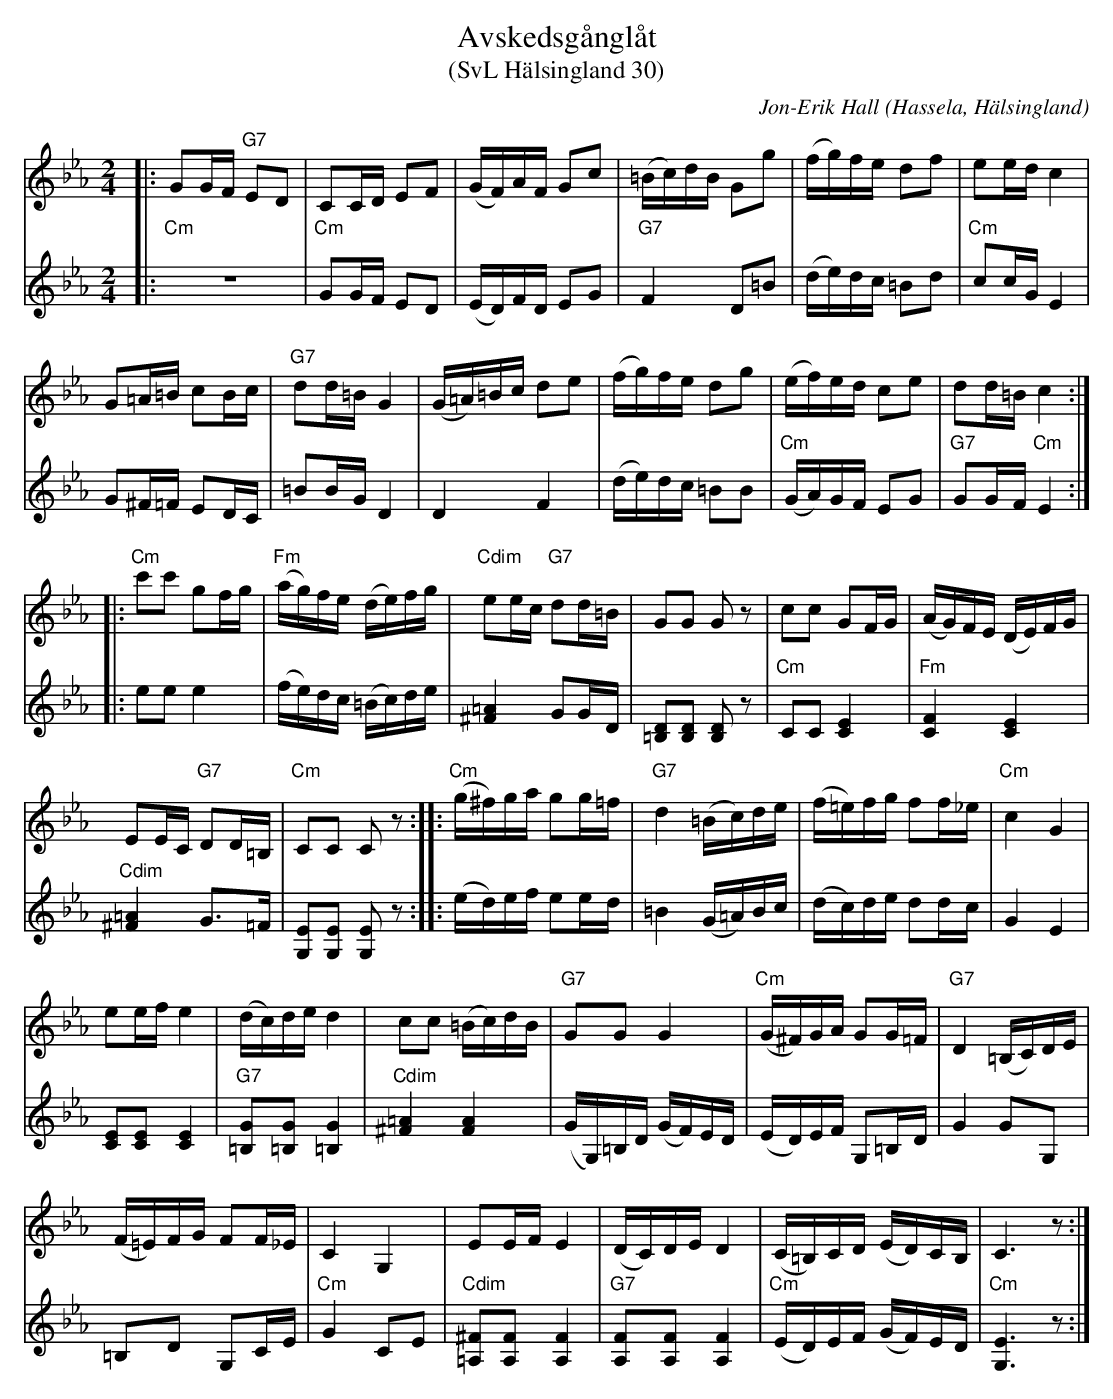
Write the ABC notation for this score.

X:1
T:Avskedsgånglåt
T:(SvL Hälsingland 30)
C:Jon-Erik Hall
O:Hassela, Hälsingland
L:1/16
M:2/4
K:Cm
V:1
|: G2GF"G7" E2D2 | C2CD E2F2 | (GF)AF G2c2 | (=Bc)dB G2g2 | (fg)fe d2f2 | e2ed c4 |
G2=A=B c2Bc |"G7" d2d=B G4 | (G=A)=Bc d2e2 | (fg)fe d2g2 | (ef)ed c2e2 | d2d=B c4 ::
"Cm" c'2c'2 g2fg |"Fm" (ag)fe (de)fg |"Cdim" e2ec"G7" d2d=B | G2G2 G2 z2 | c2c2 G2FG | (AG)FE (DE)FG |
E2EC"G7" D2D=B, |"Cm" C2C2 C2 z2 ::"Cm" (g^f)ga g2g=f |"G7" d4 (=Bc)de | (f=e)fg f2f_e |"Cm" c4 G4 |
e2ef e4 | (dc)de d4 | c2c2 (=Bc)dB |"G7" G2G2 G4 | "Cm" (G^F)GA G2G=F |"G7" D4 (=B,C)DE |
 (F=E)FG F2F_E | C4 G,4 | E2EF E4 | (DC)DE D4 | (C=B,)CD (ED)CB, | C6 z2 :|
V:2
|: "Cm" z8 |"Cm" G2GF E2D2 | (ED)FD E2G2 |"G7" F4 D2=B2 | (de)dc =B2d2 |"Cm" c2cG E4 |
G2^F=F E2DC | =B2BG D4 | D4 F4 | (de)dc =B2B2 |"Cm" (GA)GF E2G2 |"G7" G2GF"Cm" E4 ::
e2e2 e4 | (fe)dc (=Bc)de | [^F=A]4 G2GD | [=B,D]2[B,D]2 [B,D]2 z2 |"Cm" C2C2 [CE]4 |"Fm" [CF]4 [CE]4 |
"Cdim" [^F=A]4 G2>=F2 | [G,E]2[G,E]2 [G,E]2 z2 :: (ed)ef e2ed | =B4 (G=A)Bc | (dc)de d2dc | G4 E4 |
[CE]2[CE]2 [CE]4 |"G7" [=B,G]2[=B,G]2 [=B,G]4 |"Cdim" [^F=A]4 [FA]4 | (GG,)=B,D (GF)ED | (ED)EF G,2=B,D | G4 G2G,2 |
=B,2D2 G,2CE |"Cm" G4 C2E2 |"Cdim" [=A,^F]2[A,F]2 [A,F]4 | "G7" [A,F]2[A,F]2 [A,F]4 |"Cm" (ED)EF (GF)ED |"Cm" [G,E]6 z2 :|
